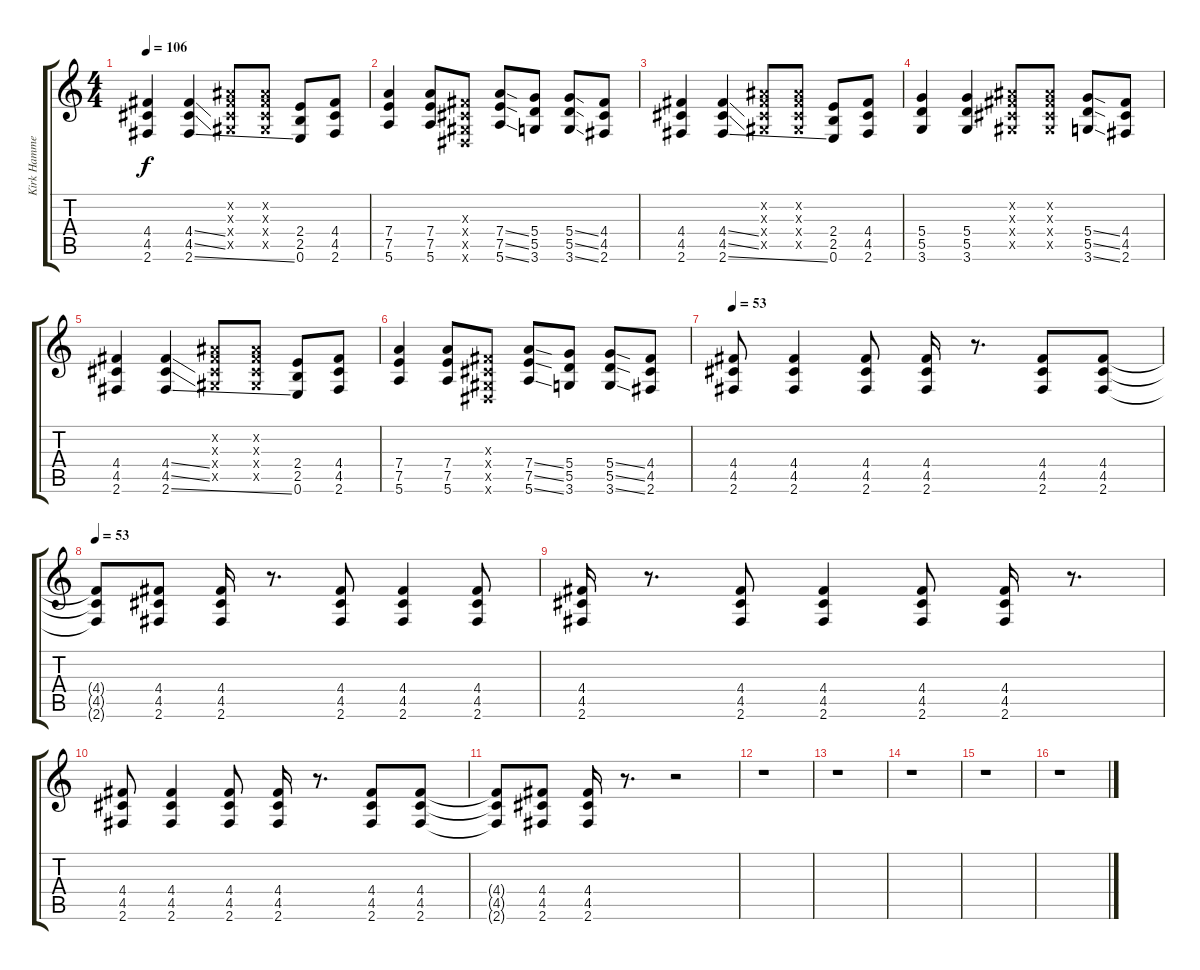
\track ("Kirk Hammett" "Kirk Hamme") {instrument distortionguitar}
\staff {score tabs}
\tuning (E4 B3 G3 D3 A2 E2) {hide}
\ts (4 4)
\tempo 106
\clef g2
\ks c
(4.4 4.5 2.6).4{dy f} (4.4{ss} 4.5{ss} 2.6{ss}).4 (-1.2{x} -1.3{x} -1.4{x} -1.5{x}).8 (-1.2{x} -1.3{x} -1.4{x} -1.5{x}).8 (2.4 2.5 0.6).8 (4.4 4.5 2.6).8 |
(7.4 7.5 5.6).4 (7.4 7.5 5.6).8 (-1.3{x} -1.4{x} -1.5{x} -1.6{x}).8 (7.4{ss} 7.5{ss} 5.6{ss}).8 (5.4 5.5 3.6).8 (5.4{ss} 5.5{ss} 3.6{ss}).8 (4.4 4.5 2.6).8 |
(4.4 4.5 2.6).4 (4.4{ss} 4.5{ss} 2.6{ss}).4 (-1.2{x} -1.3{x} -1.4{x} -1.5{x}).8 (-1.2{x} -1.3{x} -1.4{x} -1.5{x}).8 (2.4 2.5 0.6).8 (4.4 4.5 2.6).8 |
(5.4 5.5 3.6).4 (5.4 5.5 3.6).4 (-1.2{x} -1.3{x} -1.4{x} -1.5{x}).8 (-1.2{x} -1.3{x} -1.4{x} -1.5{x}).8 (5.4{ss} 5.5{ss} 3.6{ss}).8 (4.4 4.5 2.6).8 |
(4.4 4.5 2.6).4 (4.4{ss} 4.5{ss} 2.6{ss}).4 (-1.2{x} -1.3{x} -1.4{x} -1.5{x}).8 (-1.2{x} -1.3{x} -1.4{x} -1.5{x}).8 (2.4 2.5 0.6).8 (4.4 4.5 2.6).8 |
(7.4 7.5 5.6).4 (7.4 7.5 5.6).8 (-1.3{x} -1.4{x} -1.5{x} -1.6{x}).8 (7.4{ss} 7.5{ss} 5.6{ss}).8 (5.4 5.5 3.6).8 (5.4{ss} 5.5{ss} 3.6{ss}).8 (4.4 4.5 2.6).8 |
\tempo 53
(4.4 4.5 2.6).8 (4.4 4.5 2.6).4 (4.4 4.5 2.6).8 (4.4 4.5 2.6).16 r.8{d} (4.4 4.5 2.6).8 (4.4 4.5 2.6).8 |
\tempo 53
(4.4{t} 4.5{t} 2.6{t}).8 (4.4 4.5 2.6).8 (4.4 4.5 2.6).16 r.8{d} (4.4 4.5 2.6).8 (4.4 4.5 2.6).4 (4.4 4.5 2.6).8 |
(4.4 4.5 2.6).16 r.8{d} (4.4 4.5 2.6).8 (4.4 4.5 2.6).4 (4.4 4.5 2.6).8 (4.4 4.5 2.6).16 r.8{d} |
(4.4 4.5 2.6).8 (4.4 4.5 2.6).4 (4.4 4.5 2.6).8 (4.4 4.5 2.6).16 r.8{d} (4.4 4.5 2.6).8 (4.4 4.5 2.6).8 |
(4.4{t} 4.5{t} 2.6{t}).8 (4.4 4.5 2.6).8 (4.4 4.5 2.6).16 r.8{d} r.2 |
r.1 |
r.1 |
r.1 |
r.1 |
r.1
